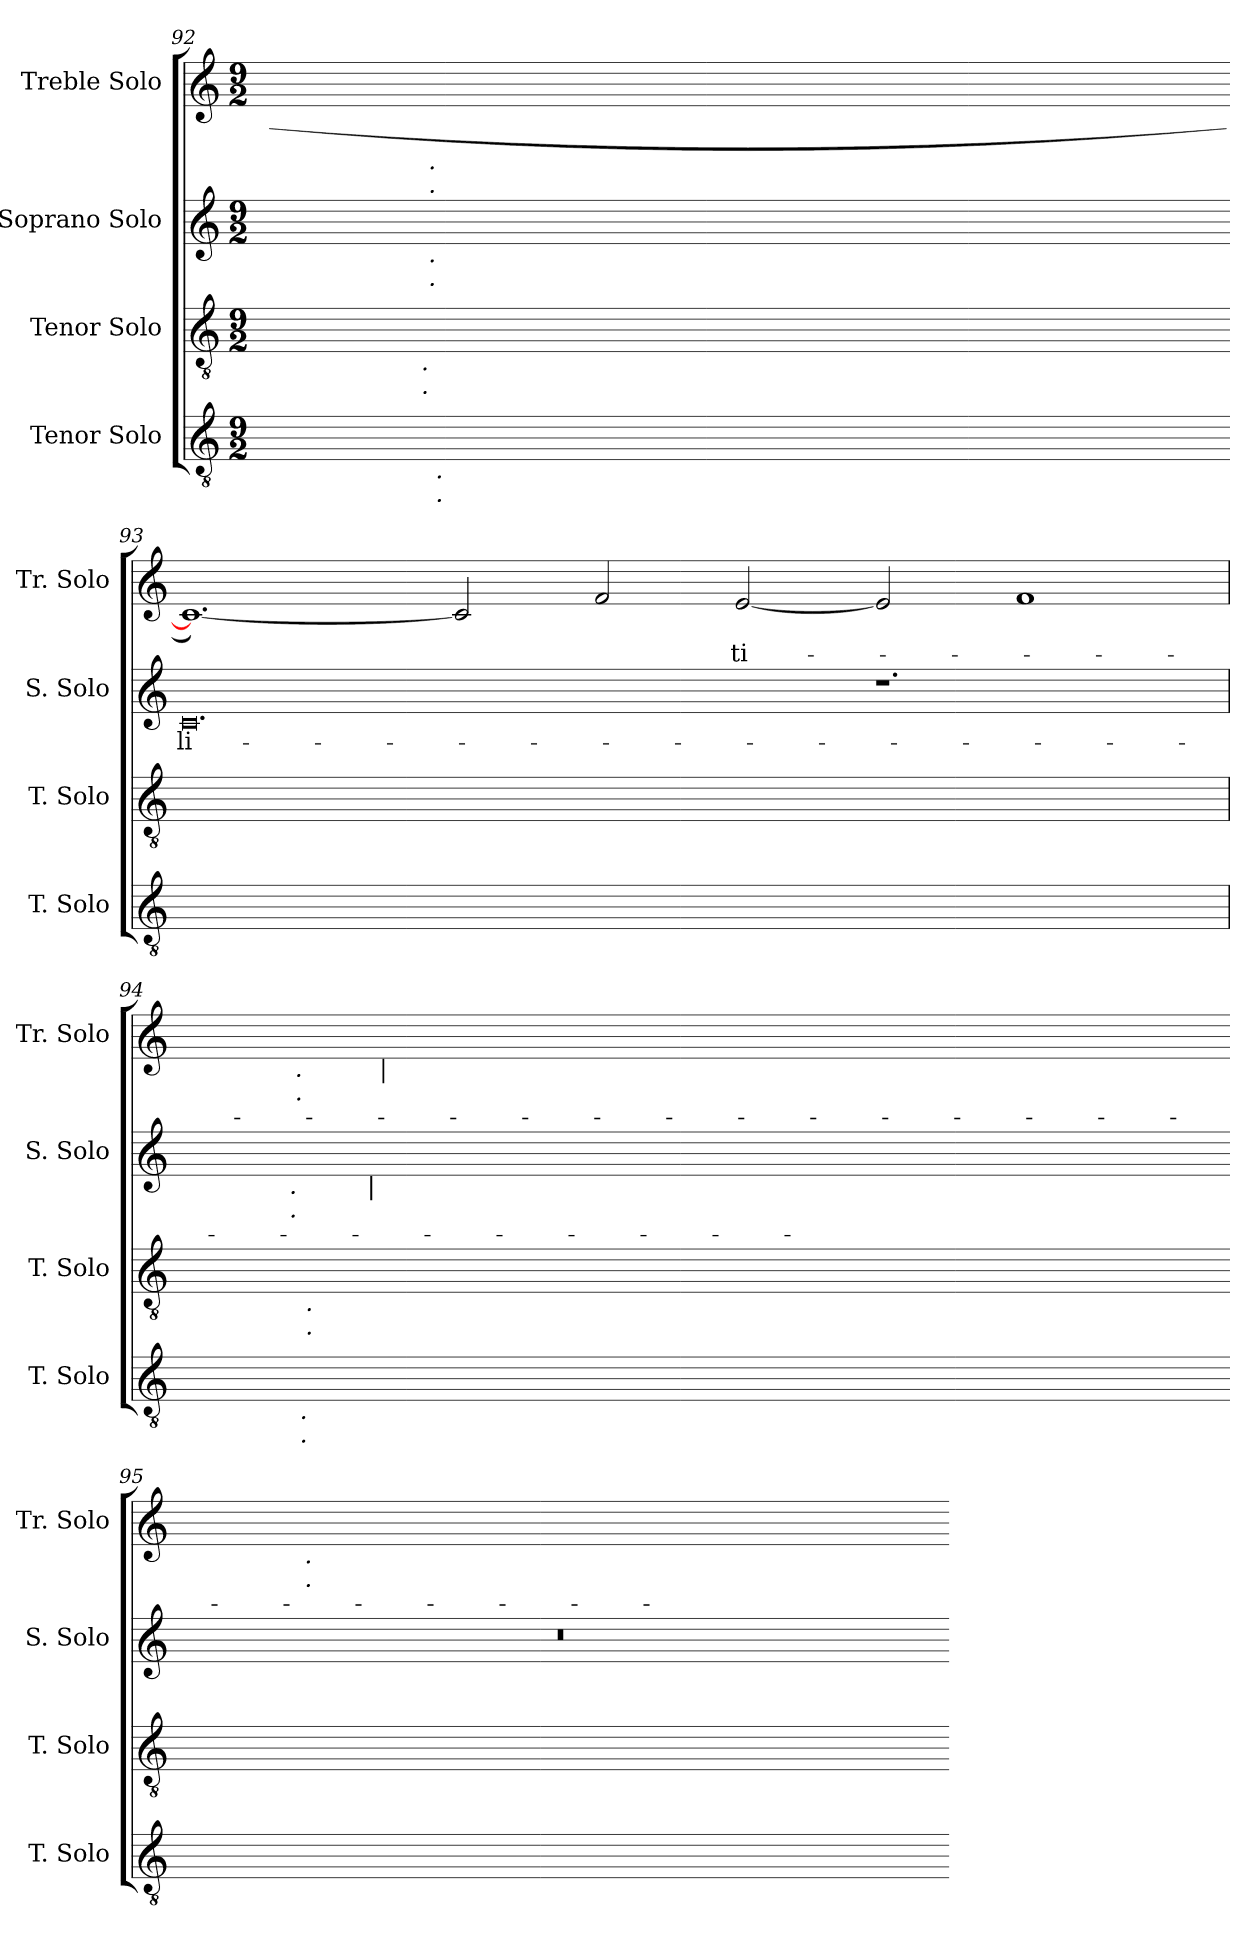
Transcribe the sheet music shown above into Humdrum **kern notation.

**kern	**kern	**kern	**text	**kern	**text
*part4	*part3	*part2	*part2	*part1	*part1
*staff4	*staff3	*staff2	*staff2	*staff1	*staff1
*I"Tenor Solo	*I"Tenor Solo	*I"Soprano Solo	*	*I"Treble Solo	*
*I'T. Solo	*I'T. Solo	*I'S. Solo	*	*I'Tr. Solo	*
*clefGv2	*clefGv2	*clefG2	*	*clefG2	*
*ITrd7c12	*ITrd7c12	*	*	*	*
*k[]	*k[]	*k[]	*	*k[]	*
*C:	*C:	*C:	*	*C:	*
*M9/2	*M9/2	*M9/2	*	*M9/2	*
=92	=92	=92	=92	=92	=92
!	!	!	!LO:LY:b:color=#000000	!	!
!	!	!	!	!	!LO:LY:b:color=#000000
*^	*^	*^	*	*	*
[<0.AAiyy	4ryy	[>0.Ciyy	4ryy	[<0.eiyy	4ryy	mo-	([<0.ciyy	-tu-
.	8ryy	.	8ryy	.	8ryy	.	.	.
.	16ryy	.	16ryy	.	16ryy	.	.	.
.	64ryy	.	128.ryy	.	64ryy	.	.	.
!	!	!	!LO:TX:b:i:t=.	!	!	!	!	!
!	!	!	!LO:TX:b:i:t=.	!	!	!	!	!
.	.	.	1ryy	.	.	.	.	.
.	256..ryy	.	.	.	1024ryy	.	.	.
!	!	!	!	!	!LO:TX:b:i:t=.	!	!	!
!	!	!	!	!	!LO:TX:b:i:t=.	!	!	!
!	!	!	!	!	!LO:TX:a:i:t=.	!	!	!
!	!	!	!	!	!LO:TX:a:i:t=.	!	!	!
.	.	.	.	.	1ryy	.	.	.
!	!LO:TX:b:i:t=.	!	!	!	!	!	!	!
!	!LO:TX:b:i:t=.	!	!	!	!	!	!	!
.	1ryy	.	.	.	.	.	.	.
.	.	.	1ryy	.	.	.	.	.
.	.	.	.	.	1ryy	.	.	.
.	1ryy	.	.	.	.	.	.	.
.	.	.	1ryy	.	.	.	.	.
.	.	.	.	.	1ryy	.	.	.
.	1ryy	.	.	.	.	.	.	.
1.AAiyy_<	.	1.Ciyy_>	.	1.eiyy]	.	.	1.ciyy_<	.
.	.	.	1ryy	.	.	.	.	.
.	.	.	.	.	1ryy	.	.	.
.	1ryy	.	.	.	.	.	.	.
.	.	.	32ryy	.	.	.	.	.
.	.	.	.	.	32ryy	.	.	.
.	32ryy	.	.	.	.	.	.	.
.	.	.	64ryy	.	.	.	.	.
.	.	.	.	.	128...ryy	.	.	.
.	128ryy	.	.	.	.	.	.	.
.	.	.	256ryy	.	.	.	.	.
.	1024ryy	.	.	.	.	.	.	.
*v	*v	*	*	*v	*v	*	*	*
*	*v	*v	*	*	*	*
=93-	=93-	=93-	=93-	=93-	=93-
*^	*^	*^	*	*	*
!	!	!	!	!	!	!LO:LY:b:color=#000000	!	!
*v	*v	*	*	*v	*v	*	*	*
*	*v	*v	*	*	*	*
0.AAiyy_<	0.Ciyy_>	0.ci	-li-	1.ci_<)	.
.	.	.	.	2ci/]	.
.	.	.	.	2fi/	.
!	!	!	!	!	!LO:LY:b:color=#000000
.	.	.	.	[<2ei/	-ti-
1.AAiyy]	1.Ciyy]	1.r	.	2ei/]	.
.	.	.	.	1fi	.
!!LO:LB:g=z
=94	=94	=94	=94	=94	=94
!	!	!	!LO:LY:b:color=#000000	!	!
!	!	!	!	!LO:TX:b:i:t=-	!
!	!	!LO:TX:b:i:t=-	!	!	!
!	!	!	!	!	!LO:LY:b:color=#000000
*^	*^	*^	*	*^	*
*	*	*	*	*	*^	*	*	*^	*
[<0.GGiyy	4ryy	[<0.BBiyy	4ryy	[<0.diyy	4ryy	2ryy	-bus	([<0.giyy	4ryy	2ryy	-bus.
.	8ryy	.	8ryy	.	8ryy	.	.	.	8ryy	.	.
.	32ryy	.	32ryy	.	64..ryy	.	.	.	32ryy	.	.
!	!	!	!	!	!LO:TX:b:i:t=.	!	!	!	!	!	!
!	!	!	!	!	!LO:TX:b:i:t=.	!	!	!	!	!	!
.	.	.	.	.	1ryy	.	.	.	.	.	.
.	256.ryy	.	128ryy	.	.	.	.	.	1024ryy	.	.
!	!	!	!	!	!	!	!	!	!LO:TX:b:i:t=.	!	!
!	!	!	!	!	!	!	!	!	!LO:TX:b:i:t=.	!	!
.	.	.	.	.	.	.	.	.	1ryy	.	.
!	!LO:TX:b:i:t=.	!	!	!	!	!	!	!	!	!	!
!	!LO:TX:b:i:t=.	!	!	!	!	!	!	!	!	!	!
.	1ryy	.	.	.	.	.	.	.	.	.	.
.	.	.	512.ryy	.	.	.	.	.	.	.	.
!	!	!	!LO:TX:b:i:t=.	!	!	!	!	!	!	!	!
!	!	!	!LO:TX:b:i:t=.	!	!	!	!	!	!	!	!
.	.	.	1ryy	.	.	.	.	.	.	.	.
.	.	.	.	.	.	16ryy	.	.	.	16.ryy	.
.	.	.	.	.	.	128.ryy	.	.	.	.	.
!	!	!	!	!	!	!LO:TX:b:i:t=|	!	!	!	!	!
.	.	.	.	.	.	1ryy	.	.	.	.	.
!	!	!	!	!	!	!	!	!	!	!LO:TX:b:i:t=|	!
.	.	.	.	.	.	.	.	.	.	1ryy	.
.	.	.	.	.	1ryy	.	.	.	.	.	.
.	.	.	.	.	.	.	.	.	1ryy	.	.
.	1ryy	.	.	.	.	.	.	.	.	.	.
.	.	.	1ryy	.	.	.	.	.	.	.	.
.	.	.	.	.	.	1ryy	.	.	.	.	.
.	.	.	.	.	.	.	.	.	.	1ryy	.
.	.	.	.	.	1ryy	.	.	.	.	.	.
.	.	.	.	.	.	.	.	.	1ryy	.	.
.	1ryy	.	.	.	.	.	.	.	.	.	.
.	.	.	1ryy	.	.	.	.	.	.	.	.
.	.	.	.	.	.	1ryy	.	.	.	.	.
.	.	.	.	.	.	.	.	.	.	1ryy	.
1.GGiyy_<	.	1.BBiyy_<	.	1.diyy]	.	.	.	1.giyy_<	.	.	.
.	.	.	.	.	1ryy	.	.	.	.	.	.
.	.	.	.	.	.	.	.	.	1ryy	.	.
.	1ryy	.	.	.	.	.	.	.	.	.	.
.	.	.	1ryy	.	.	.	.	.	.	.	.
.	.	.	.	.	.	2ryy	.	.	.	.	.
.	.	.	.	.	.	.	.	.	.	2ryy	.
.	.	.	.	.	.	4ryy	.	.	.	.	.
.	.	.	.	.	.	.	.	.	.	4ryy	.
.	.	.	.	.	.	8ryy	.	.	.	.	.
.	.	.	.	.	.	.	.	.	.	8ryy	.
.	.	.	.	.	16ryy	.	.	.	.	.	.
.	.	.	.	.	.	.	.	.	16ryy	.	.
.	16ryy	.	.	.	.	.	.	.	.	.	.
.	.	.	16ryy	.	.	.	.	.	.	.	.
.	.	.	.	.	.	32ryy	.	.	.	.	.
.	.	.	.	.	32ryy	.	.	.	.	.	.
.	.	.	.	.	.	.	.	.	.	32ryy	.
.	.	.	.	.	.	.	.	.	64ryy	.	.
.	64ryy	.	.	.	.	.	.	.	.	.	.
.	.	.	64ryy	.	.	.	.	.	.	.	.
.	.	.	.	.	.	64ryy	.	.	.	.	.
.	.	.	.	.	.	.	.	.	128...ryy	.	.
.	128ryy	.	.	.	.	.	.	.	.	.	.
.	.	.	256ryy	.	.	.	.	.	.	.	.
.	.	.	.	.	256ryy	256ryy	.	.	.	.	.
.	512ryy	.	.	.	.	.	.	.	.	.	.
.	.	.	1024ryy	.	.	.	.	.	.	.	.
=95-	=95-	=95-	=95-	=95-	=95-	=95-	=95-	=95-	=95-	=95-	=95-
!	!	!	!	!LO:N:vis=1	!	!	!	!	!	!	!
*v	*v	*	*	*v	*v	*v	*	*	*v	*v	*
*	*v	*v	*	*	*	*	*
0.GGiyy_<	0.BBiyy_<	2%9r	.	0.giyy_<)	4ryy	.
.	.	.	.	.	8ryy	.
.	.	.	.	.	32ryy	.
.	.	.	.	.	256.ryy	.
!	!	!	!	!	!LO:TX:b:i:t=.	!
!	!	!	!	!	!LO:TX:b:i:t=.	!
.	.	.	.	.	1ryy	.
.	.	.	.	.	1ryy	.
.	.	.	.	.	1ryy	.
1.GGiyy_<	1.BBiyy_<	.	.	1.giyy]	.	.
.	.	.	.	.	1ryy	.
.	.	.	.	.	16ryy	.
.	.	.	.	.	64ryy	.
.	.	.	.	.	128ryy	.
.	.	.	.	.	512ryy	.
*	*	*	*	*v	*v	*
=-	=-	=-	=-	=-	=-
*-	*-	*-	*-	*-	*-
